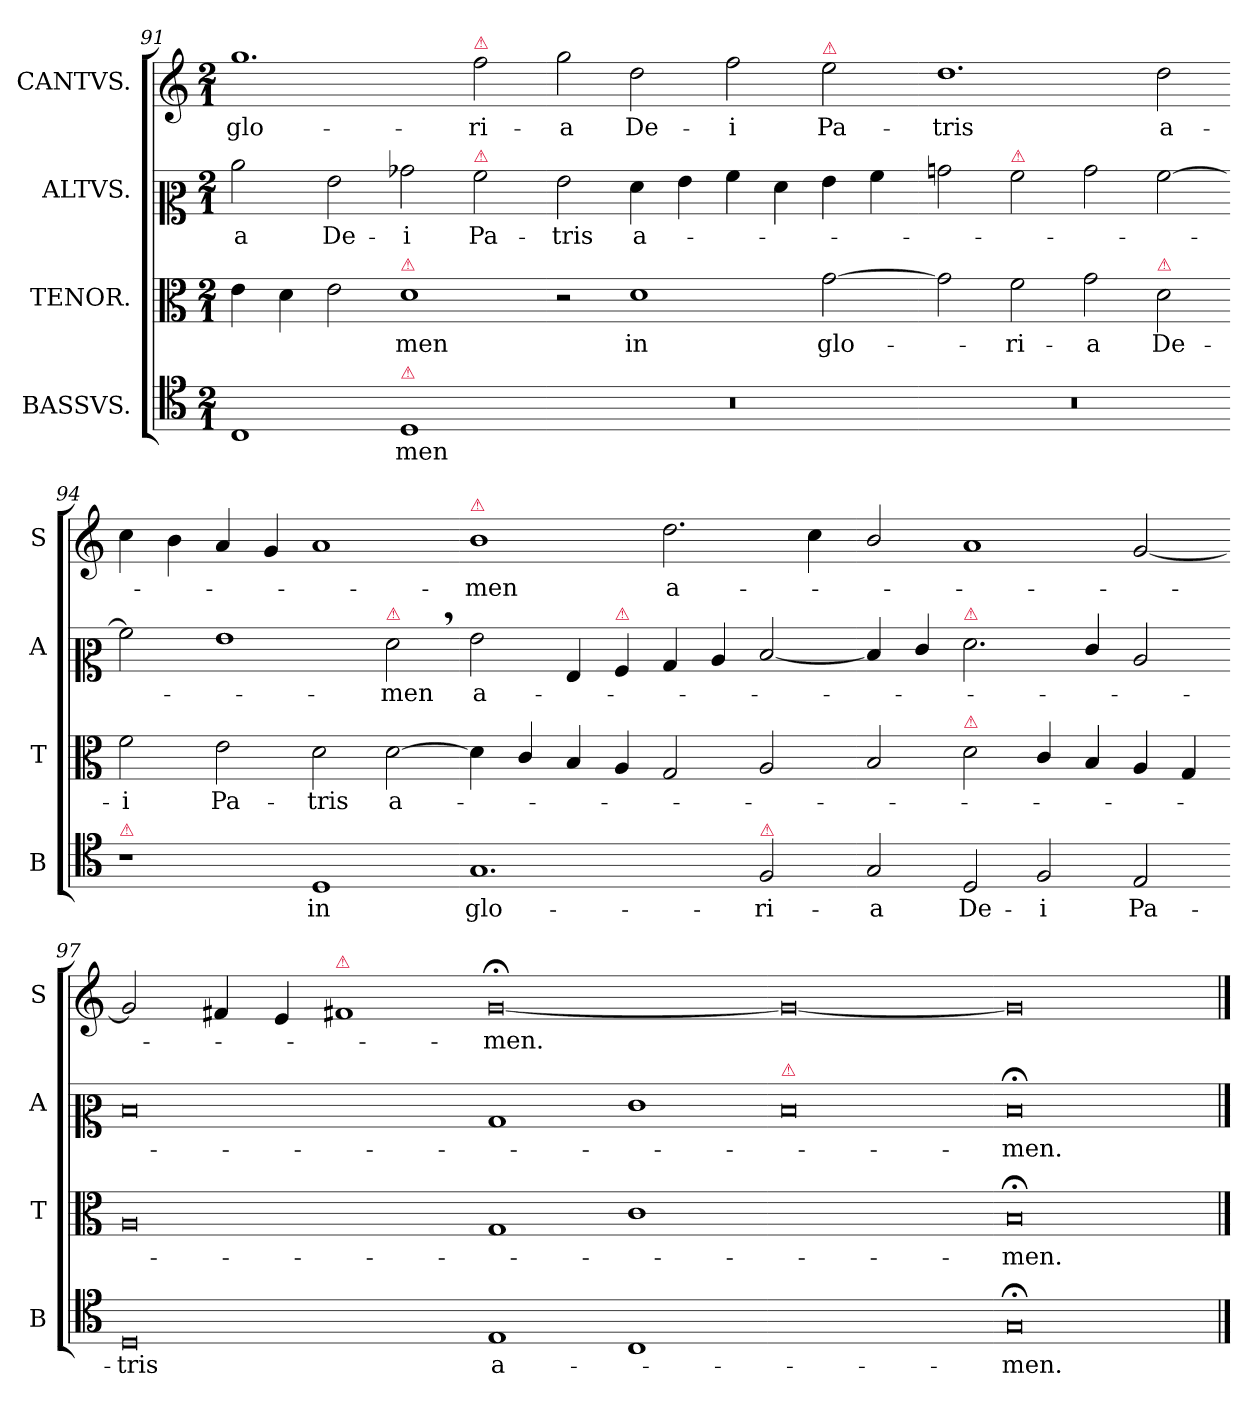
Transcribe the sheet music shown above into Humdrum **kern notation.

**kern	**text	**kern	**text	**kern	**text	**kern	**text
*part4	*part4	*part3	*part3	*part2	*part2	*part1	*part1
*staff4	*staff4	*staff3	*staff3	*staff2	*staff2	*staff1	*staff1
*I"BASSVS.	*	*I"TENOR.	*	*I"ALTVS.	*	*I"CANTVS.	*
*I'B	*	*I'T	*	*I'A	*	*I'S	*
*clefC4	*	*clefC3	*	*clefC2	*	*clefG2	*
*k[]	*	*k[]	*	*k[]	*	*k[]	*
*M2/1	*	*M2/1	*	*M2/1	*	*M2/1	*
=91	=91	=91	=91	=91	=91	=91	=91
1C	.	4e\	.	2cc\	-a	1.gg	glo-
.	.	4d\	.	.	.	.	.
.	.	2e\	.	2g\	De-	.	.
!	!	!LO:TX:a:color=crimson:t=⚠	!	!	!	!	!
!LO:TX:a:color=crimson:t=⚠	!	!	!	!	!	!	!
1D	-men	1d	-men	2b-X\	-i	.	.
!	!	!	!	!	!	!LO:TX:a:color=crimson:t=⚠	!
!	!	!	!	!LO:TX:a:color=crimson:t=⚠	!	!	!
.	.	.	.	2a\	Pa-	2ff\	-ri-
=92-	=92-	=92-	=92-	=92-	=92-	=92-	=92-
0r	.	2r	.	2g\	-tris	2gg\	-a
.	.	1d	in	4f\	a-	2dd\	De-
.	.	.	.	4g\	.	.	.
.	.	.	.	4a\	.	2ff\	-i
.	.	.	.	4f\	.	.	.
!	!	!	!	!	!	!LO:TX:a:color=crimson:t=⚠	!
.	.	[2g\	glo-	4g\	.	2ee\	Pa-
.	.	.	.	4a\	.	.	.
=93-	=93-	=93-	=93-	=93-	=93-	=93-	=93-
0r	.	2g\]	.	2bn\	.	1.dd	-tris
!	!	!	!	!LO:TX:a:color=crimson:t=⚠	!	!	!
.	.	2f\	-ri-	2a\	.	.	.
.	.	2g\	-a	2b\	.	.	.
!	!	!LO:TX:a:color=crimson:t=⚠	!	!	!	!	!
.	.	2d\	De-	[2a\	.	2dd\	a-
=94-	=94-	=94-	=94-	=94-	=94-	=94-	=94-
!LO:TX:a:color=crimson:t=⚠	!	!	!	!	!	!	!
1r	.	2f\	-i	2a\]	.	4cc\	.
.	.	.	.	.	.	4b\	.
.	.	2e\	Pa-	1g	.	4a/	.
.	.	.	.	.	.	4g/	.
1D	in	2d\	tris	.	.	1a	.
!	!	!	!	!LO:TX:a:color=crimson:t=⚠	!	!	!
.	.	[2d\	a-	2f,\	-men	.	.
=95-	=95-	=95-	=95-	=95-	=95-	=95-	=95-
!	!	!	!	!	!	!LO:TX:a:color=crimson:t=⚠	!
1.G	glo-	4d\]	.	2g\	a-	1b	-men
.	.	4c/	.	.	.	.	.
.	.	4B/	.	4G/	.	.	.
!	!	!	!	!LO:TX:a:color=crimson:t=⚠	!	!	!
.	.	4A/	.	4A/	.	.	.
.	.	2G/	.	4B/	.	2.dd\	a-
.	.	.	.	4c/	.	.	.
!LO:TX:a:color=crimson:t=⚠	!	!	!	!	!	!	!
2F/	-ri-	2A/	.	[2d/	.	.	.
.	.	.	.	.	.	4cc\	.
=96-	=96-	=96-	=96-	=96-	=96-	=96-	=96-
2G/	-a	2B/	.	4d/]	.	2b/	.
.	.	.	.	4e/	.	.	.
!	!	!	!	!LO:TX:a:color=crimson:t=⚠	!	!	!
!	!	!LO:TX:a:color=crimson:t=⚠	!	!	!	!	!
2D/	De-	2d\	.	2.f\	.	1a	.
2F/	-i	4c/	.	.	.	.	.
.	.	4B/	.	4e/	.	.	.
2E/	Pa-	4A/	.	2c/	.	[2g/	.
.	.	4G/	.	.	.	.	.
=97-	=97-	=97-	=97-	=97-	=97-	=97-	=97-
0D	-tris	0A	.	0d	.	2g/]	.
.	.	.	.	.	.	4f#X/	.
.	.	.	.	.	.	4e/	.
!	!	!	!	!	!	!LO:TX:a:color=crimson:t=⚠	!
.	.	.	.	.	.	1f#X	.
=98-	=98-	=98-	=98-	=98-	=98-	=98-	=98-
1E	a-	1G	.	1B	.	[0g;<	-men.
1C	.	1c	.	1e	.	.	.
=99-	=99-	=99-	=99-	=99-	=99-	=99-	=99-
!	!	!	!	!LO:TX:a:color=crimson:t=⚠	!	!	!
0ryy	.	0ryy	.	0d	.	0g_	.
=100-	=100-	=100-	=100-	=100-	=100-	=100-	=100-
0G;<	-men.	0B;<	-men.	0d;<	-men.	0g]	.
==	==	==	==	==	==	==	==
*-	*-	*-	*-	*-	*-	*-	*-
